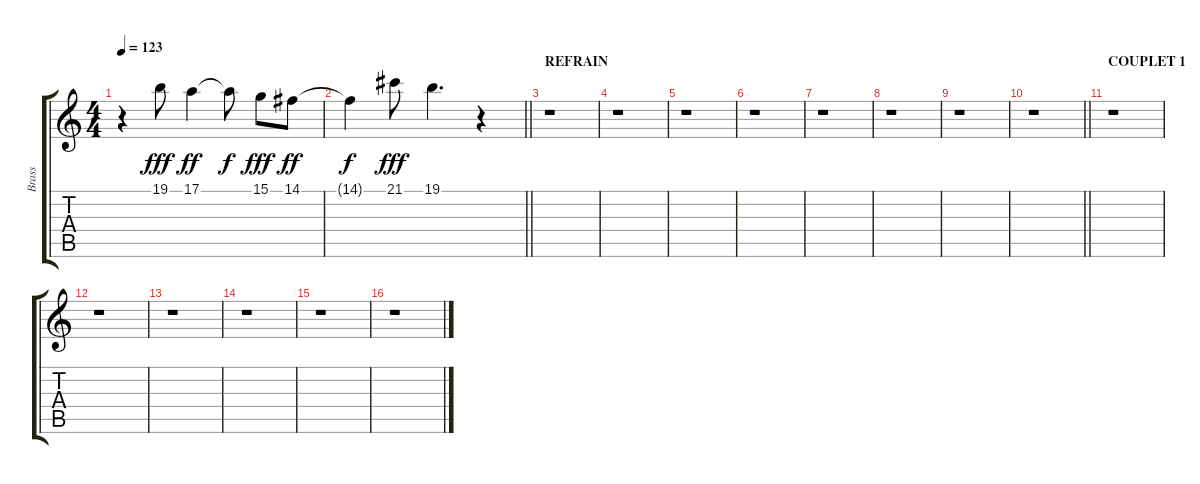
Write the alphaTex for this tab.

\track ("Brass" "Brass") {instrument brasssection}
\staff {score tabs}
\tuning (E4 B3 G3 D3 A2 E2) {hide}
\ts (4 4)
\tempo 123
\clef g2
\ks c
r.4{dy mf} 19.1.8{dy fff} 17.1.4{dy ff} 17.1{t}.8{dy f} 15.1.8{dy fff} 14.1.8{dy ff} |
\barLineRight lightlight
14.1{t}.4{dy f} 21.1.8{dy fff} 19.1.4{d} r.4 |
\section ("" "REFRAIN")
r.1 |
r.1 |
r.1 |
r.1 |
r.1 |
r.1 |
r.1 |
\barLineRight lightlight
r.1 |
\section ("" "COUPLET 1")
r.1 |
r.1 |
r.1 |
r.1 |
r.1 |
r.1
